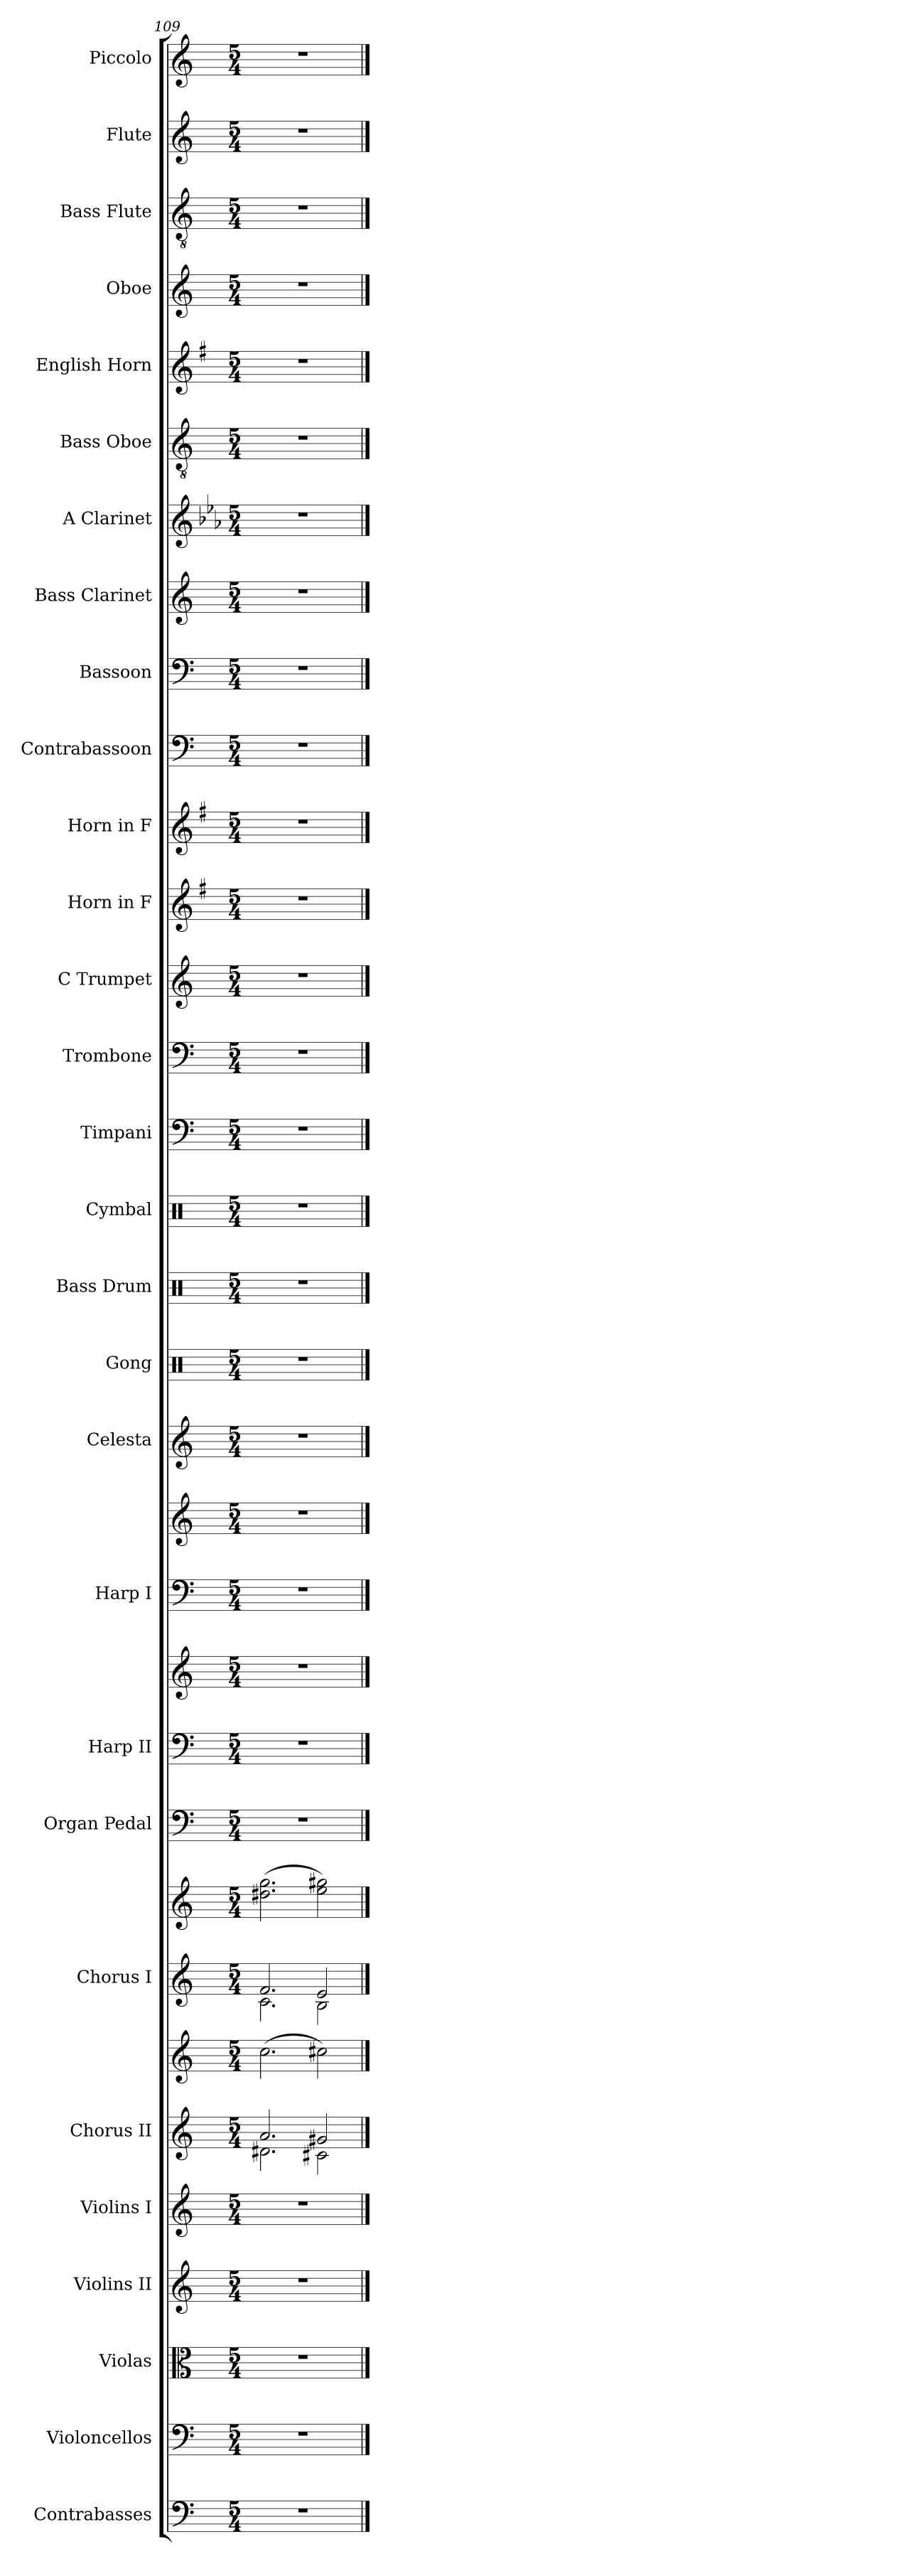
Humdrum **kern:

**kern	**kern	**kern	**kern	**kern	**kern	**kern	**kern	**kern	**kern	**kern	**kern	**kern	**kern	**kern	**kern	**kern	**kern	**kern	**kern	**kern	**kern	**kern	**kern	**kern	**kern	**kern	**kern	**kern	**kern	**kern	**kern	**kern
*part29	*part28	*part27	*part26	*part25	*part24	*part24	*part23	*part23	*part22	*part21	*part21	*part20	*part20	*part19	*part18	*part17	*part16	*part15	*part14	*part13	*part12	*part11	*part10	*part9	*part8	*part7	*part6	*part5	*part4	*part3	*part2	*part1
*staff33	*staff32	*staff31	*staff30	*staff29	*staff28	*staff27	*staff26	*staff25	*staff24	*staff23	*staff22	*staff21	*staff20	*staff19	*staff18	*staff17	*staff16	*staff15	*staff14	*staff13	*staff12	*staff11	*staff10	*staff9	*staff8	*staff7	*staff6	*staff5	*staff4	*staff3	*staff2	*staff1
*I"Contrabasses	*I"Violoncellos	*I"Violas	*I"Violins II	*I"Violins I	*I"Chorus II	*	*I"Chorus I	*	*I"Organ Pedal	*I"Harp II	*	*I"Harp I	*	*I"Celesta	*I"Gong	*I"Bass Drum	*I"Cymbal	*I"Timpani	*I"Trombone	*I"C Trumpet	*I"Horn in F	*I"Horn in F	*I"Contrabassoon	*I"Bassoon	*I"Bass Clarinet	*I"A Clarinet	*I"Bass Oboe	*I"English Horn	*I"Oboe	*I"Bass Flute	*I"Flute	*I"Piccolo
*I'Cbs.	*I'Vcs.	*I'Vlas.	*I'Vlns.	*I'Vlns.	*I'Chr.	*	*I'Chr.	*	*I'Org.	*I'Hrp.	*	*I'Hrp.	*	*I'Cel.	*I'Gng.	*I'B. Dr.	*I'Cym.	*I'Timp.	*I'Tbn.	*I'C Tpt.	*	*	*I'Cbsn.	*I'Bsn.	*I'B. Cl.	*I'A Cl.	*	*I'E. Hn.	*I'Ob.	*I'B. Fl.	*I'Fl.	*I'Picc.
*clefF4	*clefF4	*clefC3	*clefG2	*clefG2	*clefG2	*clefG2	*clefG2	*clefG2	*clefF4	*clefF4	*clefG2	*clefF4	*clefG2	*clefG2	*clefX	*clefX	*clefX	*clefF4	*clefF4	*clefG2	*clefG2	*clefG2	*clefF4	*clefF4	*clefG2	*clefG2	*clefGv2	*clefG2	*clefG2	*clefGv2	*clefG2	*clefG2
*ITrd7c12	*	*	*	*	*	*	*	*	*	*	*	*	*	*ITrd-7c-12	*	*	*	*	*	*	*ITrd4c7	*ITrd4c7	*ITrd7c12	*	*ITrd8c14	*ITrd2c3	*	*ITrd4c7	*	*	*	*ITrd-7c-12
*k[]	*k[]	*k[]	*k[]	*k[]	*k[]	*k[]	*k[]	*k[]	*k[]	*k[]	*k[]	*k[]	*k[]	*k[]	*k[]	*k[]	*k[]	*k[]	*k[]	*k[]	*k[]	*k[]	*k[]	*k[]	*k[]	*k[]	*k[]	*k[]	*k[]	*k[]	*k[]	*k[]
*M5/4	*M5/4	*M5/4	*M5/4	*M5/4	*M5/4	*M5/4	*M5/4	*M5/4	*M5/4	*M5/4	*M5/4	*M5/4	*M5/4	*M5/4	*M5/4	*M5/4	*M5/4	*M5/4	*M5/4	*M5/4	*M5/4	*M5/4	*M5/4	*M5/4	*M5/4	*M5/4	*M5/4	*M5/4	*M5/4	*M5/4	*M5/4	*M5/4
=109	=109	=109	=109	=109	=109	=109	=109	=109	=109	=109	=109	=109	=109	=109	=109	=109	=109	=109	=109	=109	=109	=109	=109	=109	=109	=109	=109	=109	=109	=109	=109	=109
*	*	*	*	*	*^	*	*^	*	*	*	*	*	*	*	*	*	*	*	*	*	*	*	*	*	*	*	*	*	*	*	*	*
4%5r	4%5r	4%5r	4%5r	4%5r	2.a/	2.d#X\	(2.cc\	2.f/	2.c\	(2.dd#X\ 2.gg\	4%5r	4%5r	4%5r	4%5r	4%5r	4%5r	4%5r	4%5r	4%5r	4%5r	4%5r	4%5r	4%5r	4%5r	4%5r	4%5r	4%5r	4%5r	4%5r	4%5r	4%5r	4%5r	4%5r	4%5r
.	.	.	.	.	2g#X/	2c#X\	2cc#X\)	2e/	2B\	2ee\ 2gg#X\)	.	.	.	.	.	.	.	.	.	.	.	.	.	.	.	.	.	.	.	.	.	.	.	.
*	*	*	*	*	*v	*v	*	*v	*v	*	*	*	*	*	*	*	*	*	*	*	*	*	*	*	*	*	*	*	*	*	*	*	*	*
==	==	==	==	==	==	==	==	==	==	==	==	==	==	==	==	==	==	==	==	==	==	==	==	==	==	==	==	==	==	==	==	==
*-	*-	*-	*-	*-	*-	*-	*-	*-	*-	*-	*-	*-	*-	*-	*-	*-	*-	*-	*-	*-	*-	*-	*-	*-	*-	*-	*-	*-	*-	*-	*-	*-
